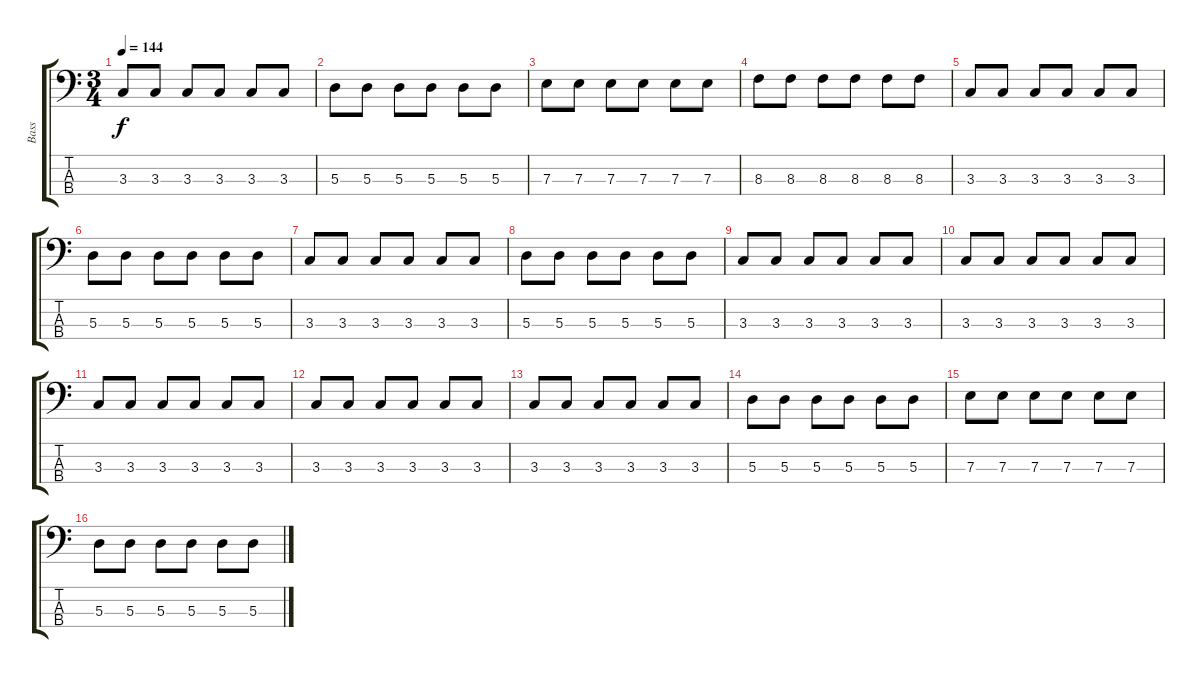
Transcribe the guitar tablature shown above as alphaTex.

\track ("Bass" "Bass") {instrument fretlessbass}
\staff {score tabs}
\tuning (G2 D2 A1 E1) {hide}
\ts (3 4)
\tempo 144
\clef f4
\ks c
3.3.8{dy f} 3.3.8 3.3.8 3.3.8 3.3.8 3.3.8 |
5.3.8 5.3.8 5.3.8 5.3.8 5.3.8 5.3.8 |
7.3.8 7.3.8 7.3.8 7.3.8 7.3.8 7.3.8 |
8.3.8 8.3.8 8.3.8 8.3.8 8.3.8 8.3.8 |
3.3.8 3.3.8 3.3.8 3.3.8 3.3.8 3.3.8 |
5.3.8 5.3.8 5.3.8 5.3.8 5.3.8 5.3.8 |
3.3.8 3.3.8 3.3.8 3.3.8 3.3.8 3.3.8 |
5.3.8 5.3.8 5.3.8 5.3.8 5.3.8 5.3.8 |
3.3.8 3.3.8 3.3.8 3.3.8 3.3.8 3.3.8 |
3.3.8 3.3.8 3.3.8 3.3.8 3.3.8 3.3.8 |
3.3.8 3.3.8 3.3.8 3.3.8 3.3.8 3.3.8 |
3.3.8 3.3.8 3.3.8 3.3.8 3.3.8 3.3.8 |
3.3.8 3.3.8 3.3.8 3.3.8 3.3.8 3.3.8 |
5.3.8 5.3.8 5.3.8 5.3.8 5.3.8 5.3.8 |
7.3.8 7.3.8 7.3.8 7.3.8 7.3.8 7.3.8 |
5.3.8 5.3.8 5.3.8 5.3.8 5.3.8 5.3.8
